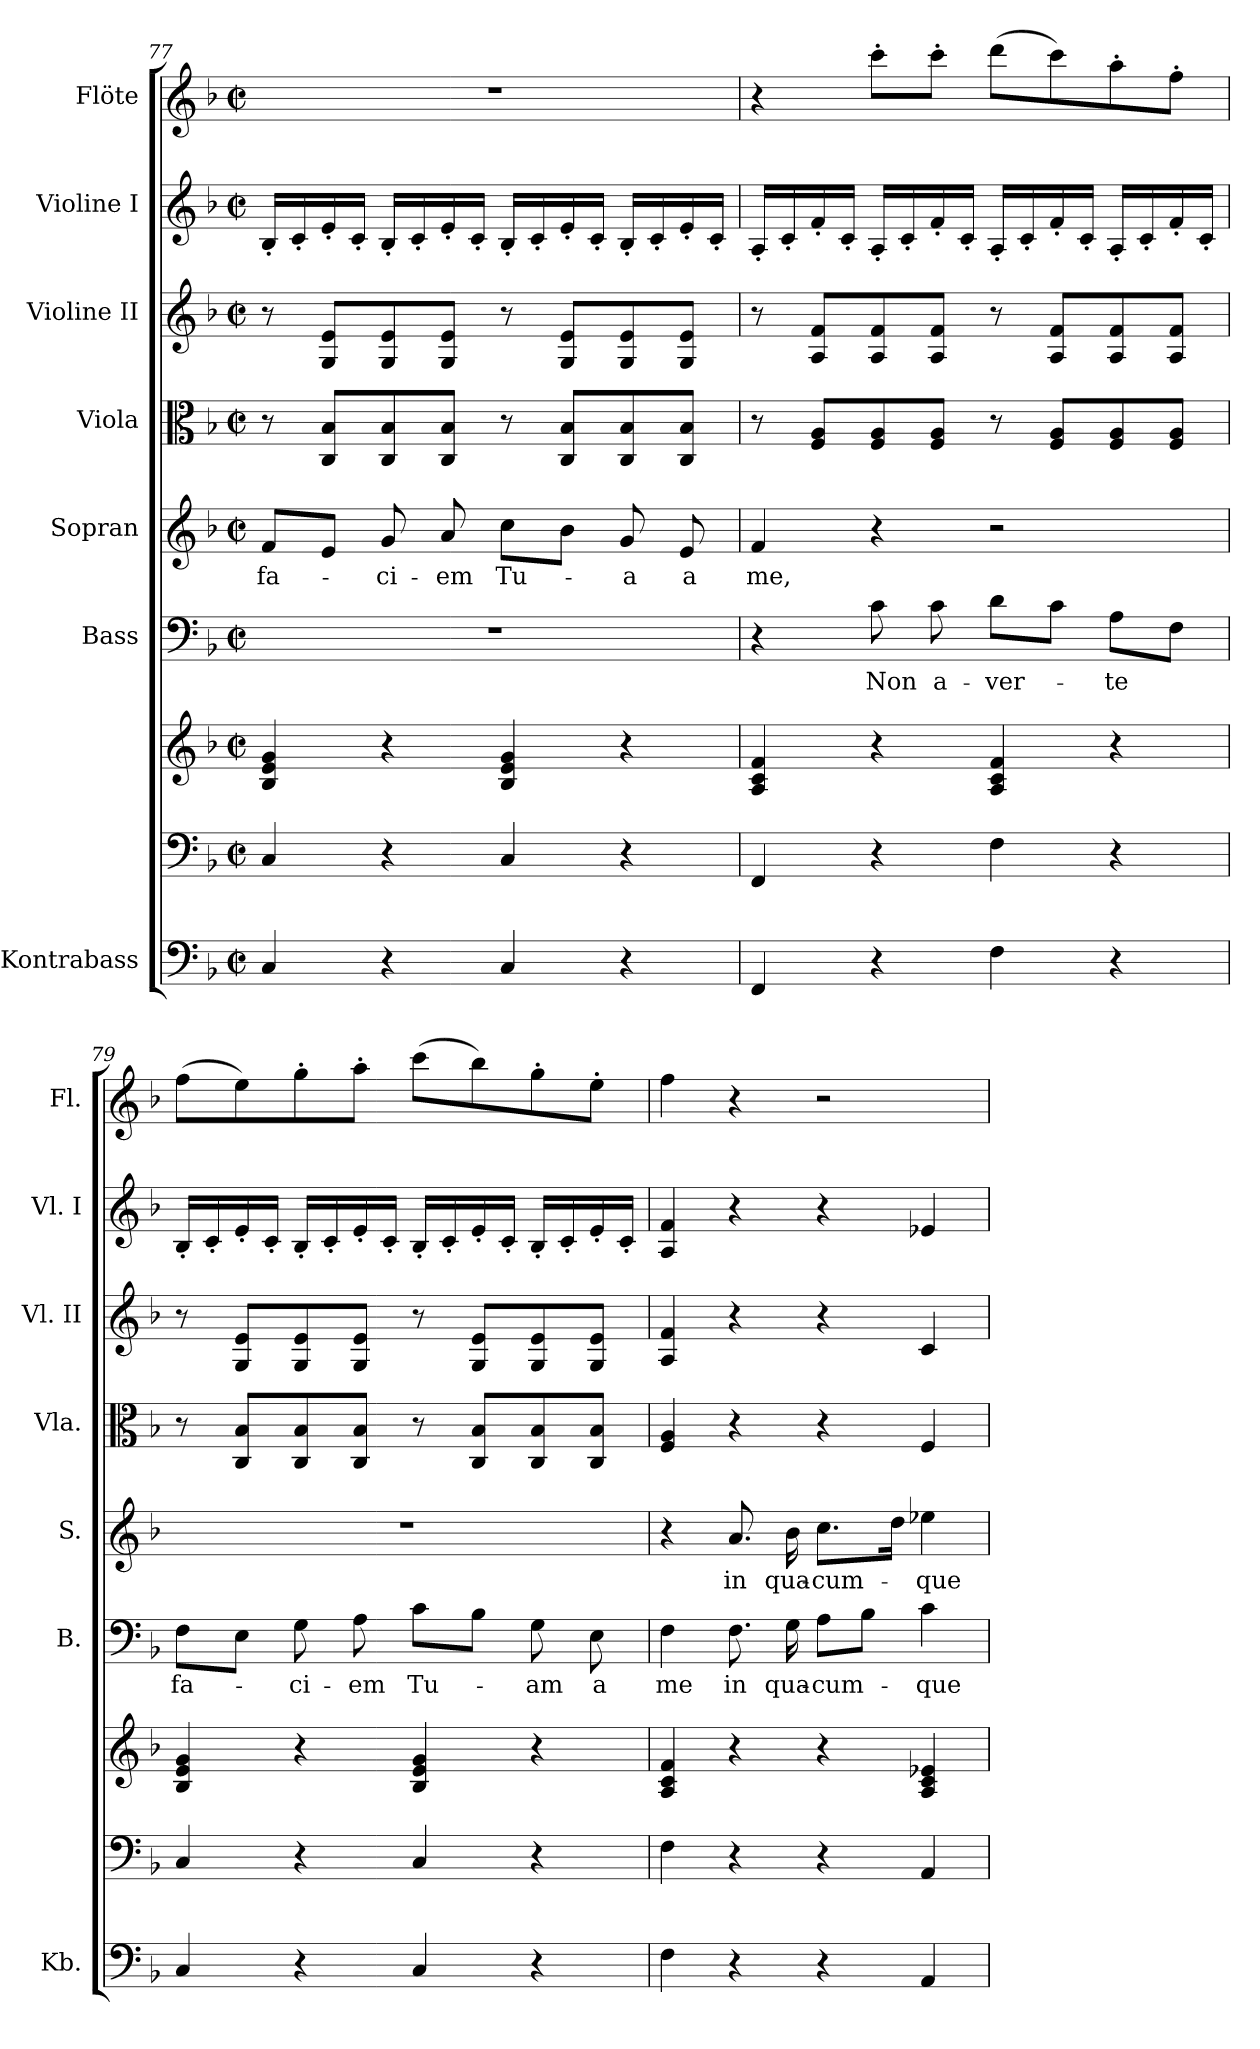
**kern	**kern	**kern	**kern	**text	**kern	**text	**kern	**kern	**kern	**kern
*part8	*part7	*part7	*part6	*part6	*part5	*part5	*part4	*part3	*part2	*part1
*staff9	*staff8	*staff7	*staff6	*staff6	*staff5	*staff5	*staff4	*staff3	*staff2	*staff1
*I"Kontrabass	*	*	*I"Bass	*	*I"Sopran	*	*I"Viola	*I"Violine II	*I"Violine I	*I"Flöte
*I'Kb.	*	*	*I'B.	*	*I'S.	*	*I'Vla.	*I'Vl. II	*I'Vl. I	*I'Fl.
*clefF4	*clefF4	*clefG2	*clefF4	*	*clefG2	*	*clefC3	*clefG2	*clefG2	*clefG2
*ITrd7c12	*	*	*	*	*	*	*	*	*	*
*k[b-]	*k[b-]	*k[b-]	*k[b-]	*	*k[b-]	*	*k[b-]	*k[b-]	*k[b-]	*k[b-]
*F:	*F:	*F:	*F:	*	*F:	*	*F:	*F:	*F:	*F:
*M2/2	*M2/2	*M2/2	*M2/2	*	*M2/2	*	*M2/2	*M2/2	*M2/2	*M2/2
*met(c|)	*met(c|)	*met(c|)	*met(c|)	*	*met(c|)	*	*met(c|)	*met(c|)	*met(c|)	*met(c|)
=77	=77	=77	=77	=77	=77	=77	=77	=77	=77	=77
!	!	!	!	!	!	!LO:LY:b	!	!	!	!
4CC/	4C/	4B-/ 4e/ 4g/	1r	.	8f/L	fa-	8r	8r	16B-'</LL	1r
.	.	.	.	.	.	.	.	.	16c'</	.
.	.	.	.	.	8e/J	.	8C/ 8B-/L	8G/ 8e/L	16e'</	.
.	.	.	.	.	.	.	.	.	16c'</JJ	.
!	!	!	!	!	!	!LO:LY:b	!	!	!	!
4r	4r	4r	.	.	8g/	-ci-	8C/ 8B-/	8G/ 8e/	16B-'</LL	.
.	.	.	.	.	.	.	.	.	16c'</	.
!	!	!	!	!	!	!LO:LY:b	!	!	!	!
.	.	.	.	.	8a/	-em	8C/ 8B-/J	8G/ 8e/J	16e'</	.
.	.	.	.	.	.	.	.	.	16c'</JJ	.
!	!	!	!	!	!	!LO:LY:b	!	!	!	!
4CC/	4C/	4B-/ 4e/ 4g/	.	.	8cc\L	Tu-	8r	8r	16B-'</LL	.
.	.	.	.	.	.	.	.	.	16c'</	.
.	.	.	.	.	8b-\J	.	8C/ 8B-/L	8G/ 8e/L	16e'</	.
.	.	.	.	.	.	.	.	.	16c'</JJ	.
!	!	!	!	!	!	!LO:LY:b	!	!	!	!
4r	4r	4r	.	.	8g/	-a	8C/ 8B-/	8G/ 8e/	16B-'</LL	.
.	.	.	.	.	.	.	.	.	16c'</	.
!	!	!	!	!	!	!LO:LY:b	!	!	!	!
.	.	.	.	.	8e/	a	8C/ 8B-/J	8G/ 8e/J	16e'</	.
.	.	.	.	.	.	.	.	.	16c'</JJ	.
=78	=78	=78	=78	=78	=78	=78	=78	=78	=78	=78
!	!	!	!	!	!	!LO:LY:b	!	!	!	!
4FFF/	4FF/	4A/ 4c/ 4f/	4r	.	4f/	me,	8r	8r	16A'</LL	4r
.	.	.	.	.	.	.	.	.	16c'</	.
.	.	.	.	.	.	.	8F/ 8A/L	8A/ 8f/L	16f'</	.
.	.	.	.	.	.	.	.	.	16c'</JJ	.
!	!	!	!	!LO:LY:b	!	!	!	!	!	!
4r	4r	4r	8c\	Non	4r	.	8F/ 8A/	8A/ 8f/	16A'</LL	8ccc'>\L
.	.	.	.	.	.	.	.	.	16c'</	.
!	!	!	!	!LO:LY:b	!	!	!	!	!	!
.	.	.	8c\	a-	.	.	8F/ 8A/J	8A/ 8f/J	16f'</	8ccc'>\J
.	.	.	.	.	.	.	.	.	16c'</JJ	.
!	!	!	!	!LO:LY:b	!	!	!	!	!	!
4FF\	4F\	4A/ 4c/ 4f/	8d\L	-ver-	2r	.	8r	8r	16A'</LL	(>8ddd\L
.	.	.	.	.	.	.	.	.	16c'</	.
.	.	.	8c\J	.	.	.	8F/ 8A/L	8A/ 8f/L	16f'</	8ccc\)
.	.	.	.	.	.	.	.	.	16c'</JJ	.
!	!	!	!	!LO:LY:b	!	!	!	!	!	!
4r	4r	4r	8A\L	-te	.	.	8F/ 8A/	8A/ 8f/	16A'</LL	8aa'>\
.	.	.	.	.	.	.	.	.	16c'</	.
.	.	.	8F\J	.	.	.	8F/ 8A/J	8A/ 8f/J	16f'</	8ff'>\J
.	.	.	.	.	.	.	.	.	16c'</JJ	.
!!LO:PB:g=z
=79	=79	=79	=79	=79	=79	=79	=79	=79	=79	=79
!	!	!	!	!LO:LY:b	!	!	!	!	!	!
4CC/	4C/	4B-/ 4e/ 4g/	8F\L	fa-	1r	.	8r	8r	16B-'</LL	(>8ff\L
.	.	.	.	.	.	.	.	.	16c'</	.
.	.	.	8E\J	.	.	.	8C/ 8B-/L	8G/ 8e/L	16e'</	8ee\)
.	.	.	.	.	.	.	.	.	16c'</JJ	.
!	!	!	!	!LO:LY:b	!	!	!	!	!	!
4r	4r	4r	8G\	-ci-	.	.	8C/ 8B-/	8G/ 8e/	16B-'</LL	8gg'>\
.	.	.	.	.	.	.	.	.	16c'</	.
!	!	!	!	!LO:LY:b	!	!	!	!	!	!
.	.	.	8A\	-em	.	.	8C/ 8B-/J	8G/ 8e/J	16e'</	8aa'>\J
.	.	.	.	.	.	.	.	.	16c'</JJ	.
!	!	!	!	!LO:LY:b	!	!	!	!	!	!
4CC/	4C/	4B-/ 4e/ 4g/	8c\L	Tu-	.	.	8r	8r	16B-'</LL	(>8ccc\L
.	.	.	.	.	.	.	.	.	16c'</	.
.	.	.	8B-\J	.	.	.	8C/ 8B-/L	8G/ 8e/L	16e'</	8bb-\)
.	.	.	.	.	.	.	.	.	16c'</JJ	.
!	!	!	!	!LO:LY:b	!	!	!	!	!	!
4r	4r	4r	8G\	-am	.	.	8C/ 8B-/	8G/ 8e/	16B-'</LL	8gg'>\
.	.	.	.	.	.	.	.	.	16c'</	.
!	!	!	!	!LO:LY:b	!	!	!	!	!	!
.	.	.	8E\	a	.	.	8C/ 8B-/J	8G/ 8e/J	16e'</	8ee'>\J
.	.	.	.	.	.	.	.	.	16c'</JJ	.
=80	=80	=80	=80	=80	=80	=80	=80	=80	=80	=80
!	!	!	!	!LO:LY:b	!	!	!	!	!	!
4FF\	4F\	4A/ 4c/ 4f/	4F\	me	4r	.	4F/ 4A/	4A/ 4f/	4A/ 4f/	4ff\
!	!	!	!	!LO:LY:b	!	!LO:LY:b	!	!	!	!
4r	4r	4r	8.F\	in	8.a/	in	4r	4r	4r	4r
!	!	!	!	!LO:LY:b	!	!LO:LY:b	!	!	!	!
.	.	.	16G\	qua-	16b-\	qua-	.	.	.	.
!	!	!	!	!LO:LY:b	!	!LO:LY:b	!	!	!	!
4r	4r	4r	8A\L	-cum-	8.cc\L	-cum-	4r	4r	4r	2r
.	.	.	8B-\J	.	.	.	.	.	.	.
.	.	.	.	.	16dd\Jk	.	.	.	.	.
!	!	!	!	!LO:LY:b	!	!LO:LY:b	!	!	!	!
4AAA/	4AA/	4A/ 4c/ 4e-X/	4c\	-que	4ee-X\	-que	4F/	4c/	4e-X/	.
=	=	=	=	=	=	=	=	=	=	=
*-	*-	*-	*-	*-	*-	*-	*-	*-	*-	*-
